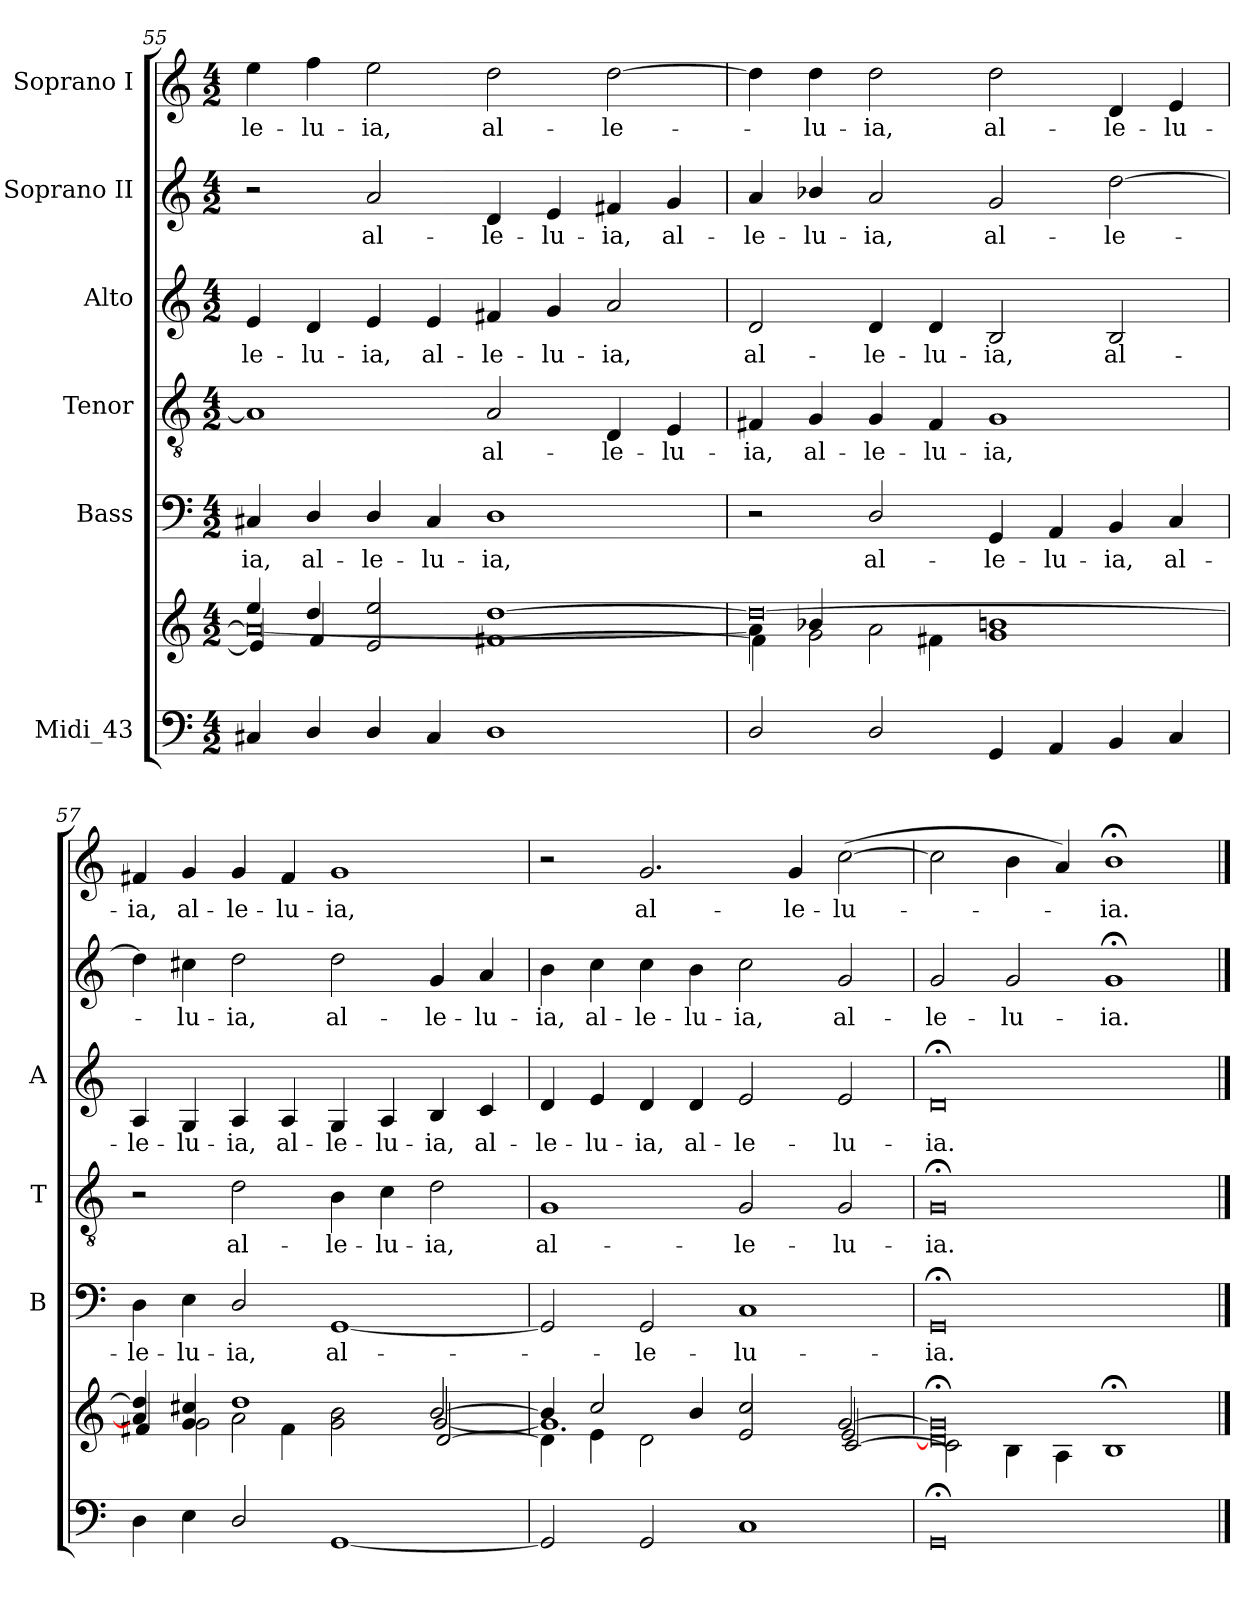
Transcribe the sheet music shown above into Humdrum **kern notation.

**kern	**kern	**kern	**text	**kern	**text	**kern	**text	**kern	**text	**kern	**text
*part6	*part6	*part5	*part5	*part4	*part4	*part3	*part3	*part2	*part2	*part1	*part1
*staff7	*staff6	*staff5	*staff5	*staff4	*staff4	*staff3	*staff3	*staff2	*staff2	*staff1	*staff1
*I"Midi_43	*	*I"Bass	*	*I"Tenor	*	*I"Alto	*	*I"Soprano II	*	*I"Soprano I	*
*	*	*I'B	*	*I'T	*	*I'A	*	*	*	*	*
!!LO:LB:g=z
*clefF4	*clefG2	*clefF4	*	*clefGv2	*	*clefG2	*	*clefG2	*	*clefG2	*
*k[]	*k[]	*k[]	*	*k[]	*	*k[]	*	*k[]	*	*k[]	*
*C:	*C:	*C:	*	*C:	*	*C:	*	*C:	*	*C:	*
*M4/2	*M4/2	*M4/2	*	*M4/2	*	*M4/2	*	*M4/2	*	*M4/2	*
=55	=55	=55	=55	=55	=55	=55	=55	=55	=55	=55	=55
*	*^	*	*	*	*	*	*	*	*	*	*
*	*	*^	*	*	*	*	*	*	*	*	*	*
!	!	!	!	!	!LO:LY:b	!	!	!	!LO:LY:b	!	!	!	!LO:LY:b
4C#X	4ee/	0a\_	4e/]	4C#X	-ia,	1A]	.	4e	-le-	2r	.	4ee	-le-
!	!	!	!	!	!LO:LY:b	!	!	!	!LO:LY:b	!	!	!	!LO:LY:b
4D/	4dd/	.	4f/	4D/	al-	.	.	4d	-lu-	.	.	4ff	-lu-
!	!	!	!	!	!LO:LY:b	!	!	!	!LO:LY:b	!	!LO:LY:b	!	!LO:LY:b
4D/	2e/ 2ee/	.	2ryy	4D/	-le-	.	.	4e	-ia,	2a	al-	2ee	-ia,
!	!	!	!	!	!LO:LY:b	!	!	!	!LO:LY:b	!	!	!	!
4C#	.	.	.	4C#	-lu-	.	.	4e	al-	.	.	.	.
!	!	!	!	!	!LO:LY:b	!	!LO:LY:b	!	!LO:LY:b	!	!LO:LY:b	!	!LO:LY:b
1D	[1dd/	.	[1f#X\	1D	-ia,	2A	al-	4f#X	-le-	4d	-le-	2dd	al-
!	!	!	!	!	!	!	!	!	!LO:LY:b	!	!LO:LY:b	!	!
.	.	.	.	.	.	.	.	4g	-lu-	4e	-lu-	.	.
!	!	!	!	!	!	!	!LO:LY:b	!	!LO:LY:b	!	!LO:LY:b	!	!LO:LY:b
.	.	.	.	.	.	4D	-le-	2a	-ia,	4f#X	-ia,	[2dd	-le-
!	!	!	!	!	!	!	!LO:LY:b	!	!	!	!LO:LY:b	!	!
.	.	.	.	.	.	4E	-lu-	.	.	4g	al-	.	.
=56	=56	=56	=56	=56	=56	=56	=56	=56	=56	=56	=56	=56	=56
!	!	!	!	!	!	!	!LO:LY:b	!	!LO:LY:b	!	!LO:LY:b	!	!
2D/	0dd/_	4a\]	4f#\]	2r	.	4F#X	-ia,	2d	al-	4a	-le-	4dd]	.
!	!	!	!	!	!	!	!LO:LY:b	!	!	!	!LO:LY:b	!	!LO:LY:b
.	.	4b-X/	2g\	.	.	4G	al-	.	.	4b-X/	-lu-	4dd	lu-
!	!	!	!	!	!LO:LY:b	!	!LO:LY:b	!	!LO:LY:b	!	!LO:LY:b	!	!LO:LY:b
2D/	.	2a\	.	2D/	al-	4G	-le-	4d	-le-	2a	-ia,	2dd	-ia,
!	!	!	!	!	!	!	!LO:LY:b	!	!LO:LY:b	!	!	!	!
.	.	.	4f#\	.	.	4F#	-lu-	4d	-lu-	.	.	.	.
!	!	!	!	!	!LO:LY:b	!	!LO:LY:b	!	!LO:LY:b	!	!LO:LY:b	!	!LO:LY:b
4GG	.	1ryy	1g\ 1bn\	4GG	-le-	1G	-ia,	2B	-ia,	2g	al-	2dd	al-
!	!	!	!	!	!LO:LY:b	!	!	!	!	!	!	!	!
4AA	.	.	.	4AA	-lu-	.	.	.	.	.	.	.	.
!	!	!	!	!	!LO:LY:b	!	!	!	!LO:LY:b	!	!LO:LY:b	!	!LO:LY:b
4BB	.	.	.	4BB	-ia,	.	.	2B	al-	[2dd	-le-	4d	-le-
!	!	!	!	!	!LO:LY:b	!	!	!	!	!	!	!	!LO:LY:b
4C	.	.	.	4C	al-	.	.	.	.	.	.	4e	-lu-
=57	=57	=57	=57	=57	=57	=57	=57	=57	=57	=57	=57	=57	=57
!	!	!	!	!	!LO:LY:b	!	!	!	!LO:LY:b	!	!	!	!LO:LY:b
4D	4a/] 4dd/]	2ryy	4f#X/	4D	-le-	2r	.	4A	-le-	4dd]	.	4f#X	-ia,
!	!	!	!	!	!LO:LY:b	!	!	!	!LO:LY:b	!	!LO:LY:b	!	!LO:LY:b
4E	4g/ 4cc#X/	.	2g\	4E	-lu-	.	.	4G	-lu-	4cc#X	lu-	4g	al-
!	!	!	!	!	!LO:LY:b	!	!LO:LY:b	!	!LO:LY:b	!	!LO:LY:b	!	!LO:LY:b
2D/	1dd/	2a\	.	2D/	-ia,	2d	al-	4A	-ia,	2dd	-ia,	4g	-le-
!	!	!	!	!	!	!	!	!	!LO:LY:b	!	!	!	!LO:LY:b
.	.	.	4f#\	.	.	.	.	4A	al-	.	.	4f#	-lu-
!	!	!	!	!	!LO:LY:b	!	!LO:LY:b	!	!LO:LY:b	!	!LO:LY:b	!	!LO:LY:b
[1GG	.	2ryy	2g\ 2b\	[1GG	al-	4B	-le-	4G	-le-	2dd	al-	1g	-ia,
!	!	!	!	!	!	!	!LO:LY:b	!	!LO:LY:b	!	!	!	!
.	.	.	.	.	.	4c	-lu-	4A	-lu-	.	.	.	.
!	!	!	!	!	!	!	!LO:LY:b	!	!LO:LY:b	!	!LO:LY:b	!	!
.	[2b/	[2g/	[2d/	.	.	2d	-ia,	4B	-ia,	4g	-le-	.	.
!	!	!	!	!	!	!	!	!	!LO:LY:b	!	!LO:LY:b	!	!
.	.	.	.	.	.	.	.	4c	al-	4a	-lu-	.	.
=58	=58	=58	=58	=58	=58	=58	=58	=58	=58	=58	=58	=58	=58
!	!	!	!	!	!	!	!LO:LY:b	!	!LO:LY:b	!	!LO:LY:b	!	!
2GG]	4b/]	1.g\]	4d\]	2GG]	.	1G	al-	4d	-le-	4b	-ia,	2r	.
!	!	!	!	!	!	!	!	!	!LO:LY:b	!	!LO:LY:b	!	!
.	2cc/	.	4e\	.	.	.	.	4e	-lu-	4cc	al-	.	.
!	!	!	!	!	!LO:LY:b	!	!	!	!LO:LY:b	!	!LO:LY:b	!	!LO:LY:b
2GG	.	.	2d\	2GG	le-	.	.	4d	-ia,	4cc	-le-	2.g	al-
!	!	!	!	!	!	!	!	!	!LO:LY:b	!	!LO:LY:b	!	!
.	4b/	.	.	.	.	.	.	4d	al-	4b	-lu-	.	.
!	!	!	!	!	!LO:LY:b	!	!LO:LY:b	!	!LO:LY:b	!	!LO:LY:b	!	!
1C	2e/ 2cc/	.	2ryy	1C	-lu-	2G	-le-	2e	-le-	2cc	-ia,	.	.
!	!	!	!	!	!	!	!	!	!	!	!	!	!LO:LY:b
.	.	.	.	.	.	.	.	.	.	.	.	4g	-le-
!	!	!	!	!	!	!	!LO:LY:b	!	!LO:LY:b	!	!LO:LY:b	!	!LO:LY:b
.	[2g/	2e/	[2c/	.	.	2G	-lu-	2e	-lu-	2g	al-	(>[2cc	-lu-
=59	=59	=59	=59	=59	=59	=59	=59	=59	=59	=59	=59	=59	=59
!	!	!	!	!	!LO:LY:b	!	!LO:LY:b	!	!LO:LY:b	!	!LO:LY:b	!	!
0GG;	0d/];< 0g/];<	0ryy	2c\]	0GG;<	-ia.	0G;<	-ia.	0d;<	-ia.	2g	-le-	2cc]	.
!	!	!	!	!	!	!	!	!	!	!	!LO:LY:b	!	!
.	.	.	4B\	.	.	.	.	.	.	2g	-lu-	4b	.
.	.	.	4A\	.	.	.	.	.	.	.	.	4a)	.
!	!	!	!	!	!	!	!	!	!	!	!LO:LY:b	!	!LO:LY:b
.	.	.	1B;\	.	.	.	.	.	.	1g;<	-ia.	1b;<	ia.
*	*v	*v	*v	*	*	*	*	*	*	*	*	*	*
==	==	==	==	==	==	==	==	==	==	==	==
*-	*-	*-	*-	*-	*-	*-	*-	*-	*-	*-	*-
